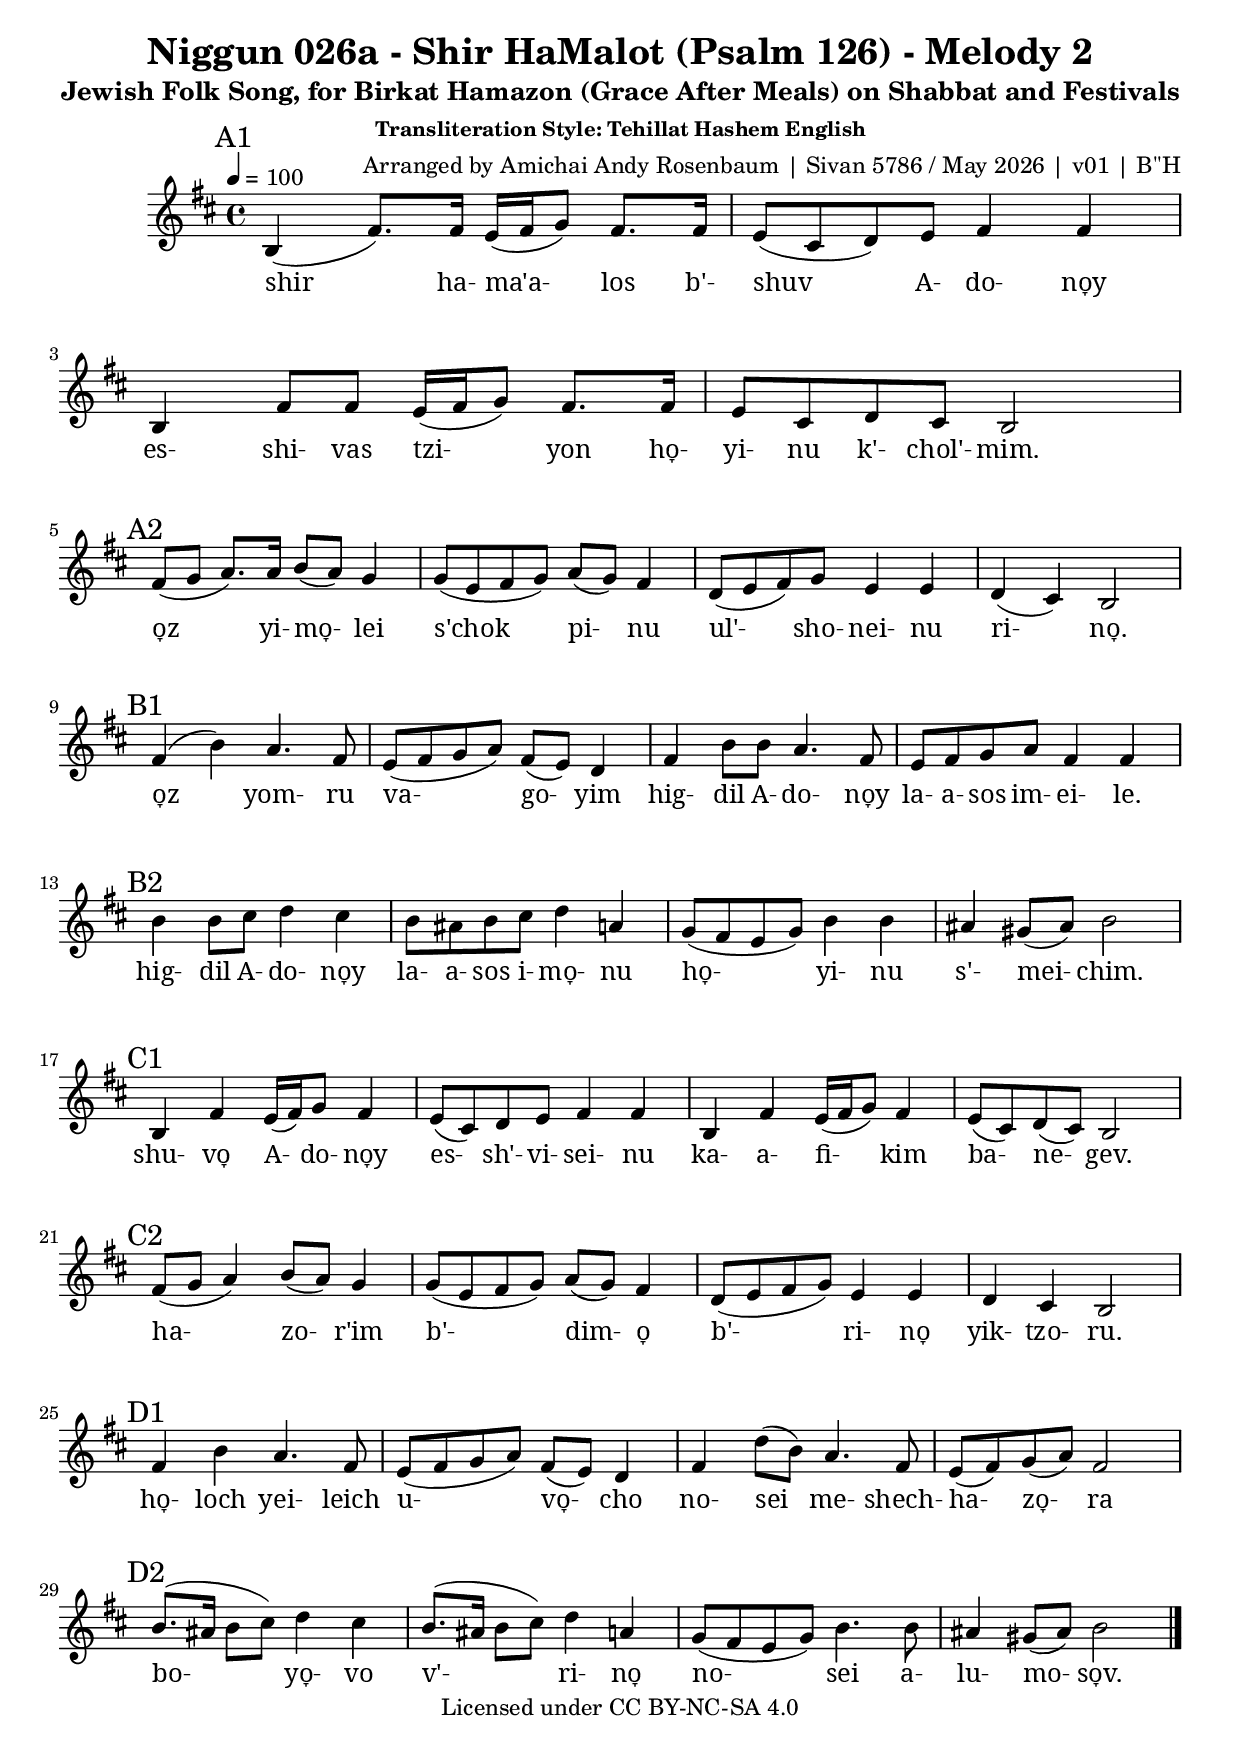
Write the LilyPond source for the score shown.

\version "2.24.4"



\header {
  title = "Niggun 026a - Shir HaMalot (Psalm 126) - Melody 2"
  subtitle = "Jewish Folk Song, for Birkat Hamazon (Grace After Meals) on Shabbat and Festivals"
  subsubtitle = "Transliteration Style: Tehillat Hashem English"
%   subsubtitle = "Transliteration Style: Modern Israeli"
  % subsubtitle = "Transliteration Style: ArtScroll Ashkenazi"
  arranger = "Arranged by Amichai Andy Rosenbaum | Sivan 5786 / May 2026 | v01 | B''H"
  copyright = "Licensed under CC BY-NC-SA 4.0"
}

upperA = \relative c' {
  \mark \markup { "A1" }
  | d4( a'8.) a16 g( a bes8) a8. a16
  | g8( e f) g a4 a
  | d,4 a'8 a g16( a bes8) a8. a16
  | g8 e f e d2
  \break
  \mark \markup { "A2" }
  | a'8( bes c8.) c16 d8( c) bes4
  | bes8( g a bes) c( bes) a4
  | f8( g a) bes g4 g
  | f4( e) d2
}

upperB = \relative c' {
  \break
  \mark \markup { "B1" }
  | a'4( d) c4. a8
  | g8( a bes c) a( g) f4
  | a4 d8 d c4. a8
  | g8 a bes c a4 a
  \break
  \mark \markup { "B2" }
  | d4 d8 e f4 e
  | d8 cis d e f4 c
  | bes8( a g bes) d4 d
  | cis4 b8( cis) d2
}

upperC = \relative c' {
  \break
  \mark \markup { "C1" }
  %   shu- vo̞ A- do- no̞y es- sh'- vi- sei- nu
  %   ka- a- fi- kim ba- ne- gev.
  | d4 a' g16( a) bes8 a4
  | g8( e) f g a4 a
  | d,4 a' g16( a bes8) a4
  | g8( e) f( e) d2
  \break
  \mark \markup { "C2" }
  %   ha- zo- r'im b'- dim- o̞
  %   b'- ri- no̞ yik- tzo- ru.
  | a'8( bes c4) d8( c) bes4
  | bes8( g a bes) c( bes) a4
  | f8( g a bes) g4 g
  | f4 e d2
}

upperD = \relative c' {
  \break
  \mark \markup { "D1" }
  %   ho̞- loch yei- leich u- vo̞- cho
  %   no- sei me- shech- ha- zo̞- ra
  | a'4 d c4. a8
  | g8( a bes c) a( g) f4
  | a4 f'8( d) c4. a8
  | g8( a) bes( c) a2
  \break
  \mark \markup { "D2" }
  %   bo- yo̞- vo v'- ri- no̞
  %   no- sei a- lu- mo- so̞v.
  | d8.( cis16 d8 e) f4 e
  | d8.( cis16 d8 e) f4 c
  | bes8( a g bes) d4. d8
  | cis4 b8( cis) d2
}


% ======== %
% Sections %
% ======== %

sectionUpperA = {
  \upperA
  \upperB
  \upperC
  \upperD
  \fine
}

% ===== %
% Parts %
% ===== %

myTempo = \tempo 4 = 100

upper = {
  \clef treble
  \key d \minor
  \time 4/4
  \myTempo

  \sectionUpperA
}

upperMidi = \upper

% ==== %
% Text %
% ==== %



textA = \lyricmode {
  shir ha- ma'a- los b'- shuv A- do- no̞y
  es- shi- vas tzi- yon ho̞- yi- nu k'- chol'- mim.
  o̞z yi- mo̞- lei s'chok pi- nu
  ul'- sho- nei- nu ri- no̞.
}

textB = \lyricmode {
  o̞z yom- ru va- go- yim
  hig- dil A- do- no̞y la- a- sos im- ei- le.
  hig- dil A- do- no̞y la- a- sos i- mo̞- nu
  ho̞- yi- nu s'- mei- chim.
}

textC = \lyricmode {
  shu- vo̞ A- do- no̞y es- sh'- vi- sei- nu
  ka- a- fi- kim ba- ne- gev.
  ha- zo- r'im b'- dim- o̞
  b'- ri- no̞ yik- tzo- ru.
}

textD = \lyricmode {
  ho̞- loch yei- leich u- vo̞- cho
  no- sei me- shech- ha- zo̞- ra
  bo- yo̞- vo v'- ri- no̞
  no- sei a- lu- mo- so̞v.
}

% TODO: MI version

textAll = {
  \textA
  \textB
  \textC
  \textD
}

textAllMI = {
  % TODO: MI version
}

% ====== %
% Staves %
% ====== %

bodyVoice = \new Voice = "body" \upper

bodyVoiceMidi = \new Voice = "body" \upperMidi

staffUpper = \new Staff = upper {
  \set Staff.midiInstrument = #"cello" \bodyVoice
}

staffUpperMidi = \new Staff = upper {
  \set Staff.midiInstrument = #"cello" \bodyVoiceMidi
%   \bodyVoiceMidi
}

staffLyrics = \new Lyrics \with {
  alignBelowContext = "upper"
  \override VerticalAxisGroup.remove-empty = ##t
} \lyricsto "body" {
  \textAll
%   \textAllMI
}

theScore = {
  \new PianoStaff <<
    \staffUpper
    \staffLyrics
  >>
}

theScoreMidi = {
  \new PianoStaff <<
    \staffUpperMidi
  >>
}

\markup { \vspace #-2 }

\score {
  \transpose d b, {
    \theScore
  }
  \layout {
    ragged-last = ##f
    \context {
      \Lyrics
      \override LyricText.font-name = #"Garamond"
%       \override LyricText.font-name = #"Times New Roman,"
    }
 }
  % \midi { \context { \Score midiRepeatTypes #onlyRepeats } }
}


\paper {
  score-markup-spacing.basic-distance = #-3
  system-system-spacing.basic-distance = #10
  system-system-spacing.padding = #0.5
}

\score {
\unfoldRepeats {
  \transpose c' c  {
    \transpose d b, {
      \theScoreMidi
    }
  }
}
  \midi {
  }
}


\markup {
  \line {
    \hspace #15
    \column {
      \line { A song of ascents. When Hashem will return }
      \vspace #-0.05
      \line { the exiles of Zion, we will have been like dreamers. }
      \vspace #-0.05
      \line { Then our mouth will be filled with laughter, }
      \vspace #-0.05
      \line { and our tongue with songs of joy; }
      \vspace #-0.05
      \line { then will they say among the nations, }
      \vspace #-0.05
      \line { 'Hashem has done great things for these.' }
      \vspace #-0.05
      \line { Hashem has done great things for us; }
      \vspace #-0.05
      \line { we were joyful. }
      \vspace #-0.05
      \line { Hashem, return our exiles }
      \vspace #-0.05
      \line { as streams to arid soil. }
      \vspace #-0.05
      \line { Those who sow in tears }
      \vspace #-0.05
      \line { will reap with songs of joy. }
      \vspace #-0.05
      \line { He goes along weeping, }
      \vspace #-0.05
      \line { carrying the bag of seed; }
      \vspace #-0.05
      \line { he will surely return with songs of joy, }
      \vspace #-0.05
      \line { carrying his sheaves. }
      \vspace #-0.05
    }
    \hspace #2
    \column {
      \right-align {
        \fontsize #1.5 {
          \line { יי בְּשׁוּב הַמַּעֲלוֹת שִׁיר }
          \vspace #-0.05
          \line { כְּחֹלְמִים׃ הָיִינוּ צִיּוֹן אֶת־שִׁיבַת }
          \vspace #-0.05
          \line { פִּינוּ שְׂחוֹק יִמָּלֵא אָז }
          \vspace #-0.05
          \line { רִנָּה וּלְשׁוֹנֵנוּ }
          \vspace #-0.05
          \line { בַגּוֹיִם יֹאמְרוּ אָז }
          \vspace #-0.05
          \line { עִם־אֵלֶּה׃ לַעֲשׂוֹת יי הִגְדִּיל }
          \vspace #-0.05
          \line { עִמָּנוּ לַעֲשׂוֹת יי הִגְדִּיל }
          \vspace #-0.05
          \line { שְׂמֵחִים׃ הָיִינוּ }
          \vspace #-0.05
          \line { אֶת־שְׁבִיתֵנוּ יי שׁוּבָה }
          \vspace #-0.05
          \line { בַּנֶּגֶב׃ כַּאֲפִיקִים }
          \vspace #-0.05
          \line { בְּדִמְעָה הַזֹּרְעִים }
          \vspace #-0.05
          \line { יִקְצֹרוּ׃ בְּרִנָּה }
          \vspace #-0.05
          \line { וּבָכֹה יֵלֵךְ הָלוֹךְ }
          \vspace #-0.05
          \line { מֶשֶׁךְ־הַזָּרַע נֹשֵׂא }
          \vspace #-0.05
          \line { בְרִנָּה בֹּא־יָבֹא }
          \vspace #-0.05
          \line { אֲלֻמֹּתָיו׃ נֹשֵׂא }
          \vspace #-0.05
        }
      }
    }
  }
}



% \markup {
%   \fill-line {
%     \line { \tiny "Melody: https://www.chabad.org/multimedia/music_cdo/aid/692758/jewish/16-Shir-Hamalot-Song-2.htm" }
%   }
% }
